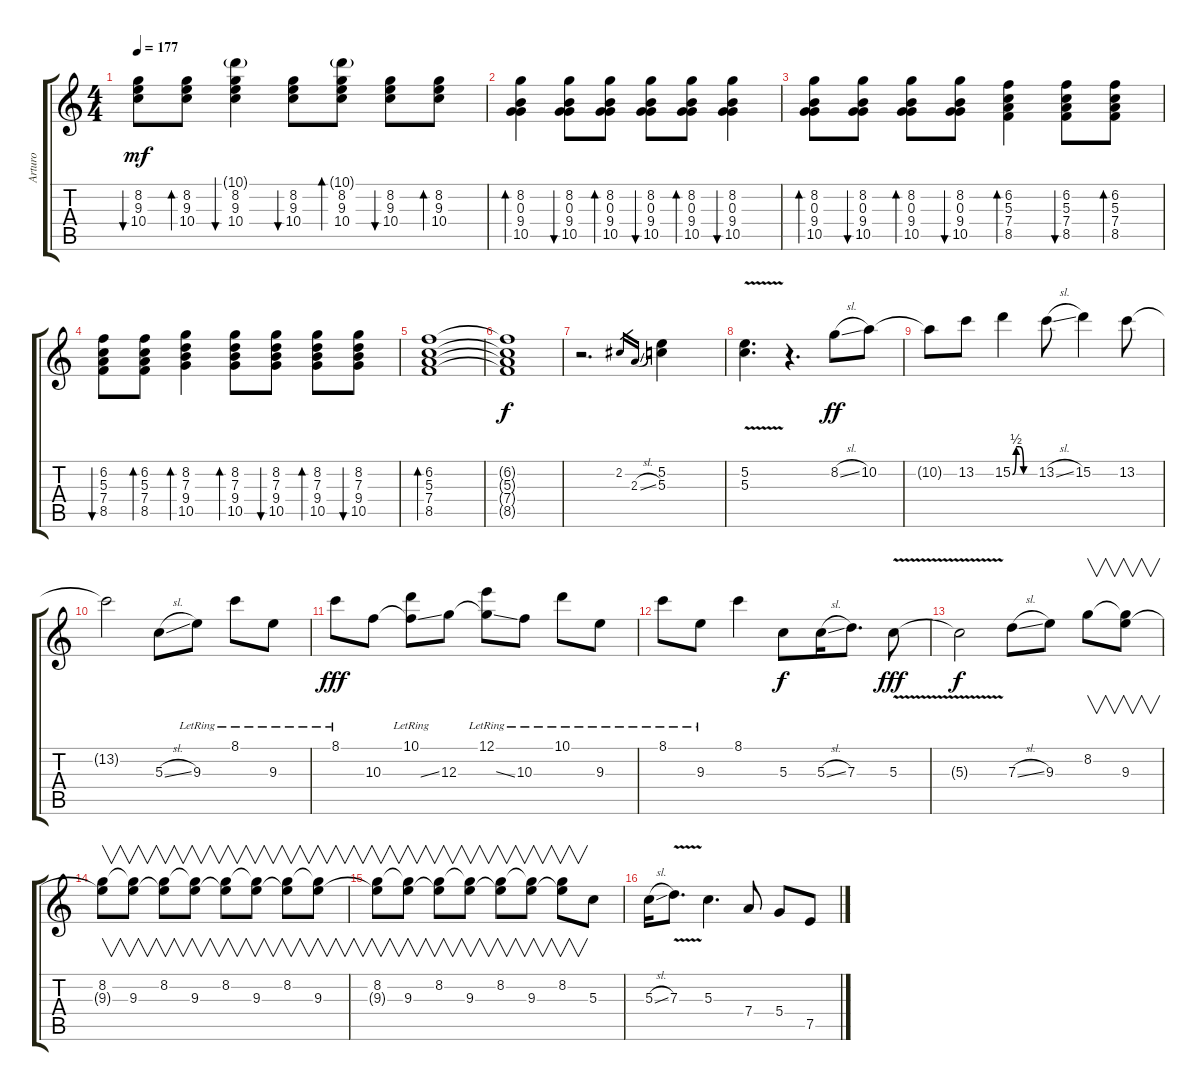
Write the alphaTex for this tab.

\track ("Arturo" "Arturo") {instrument acousticguitarsteel}
\staff {score tabs}
\tuning (E4 B3 G3 D3 A2 E2) {hide}
\ts (4 4)
\tempo 177
\clef g2
\ks c
(8.2 9.3 10.4).8{bu 30 dy mf} (8.2 9.3 10.4).8{bd 30} (10.1{g} 8.2 9.3 10.4).4{bu 30} (8.2 9.3 10.4).8{bu 30} (10.1{g} 8.2 9.3 10.4).8{bd 30} (8.2 9.3 10.4).8{bu 30} (8.2 9.3 10.4).8{bd 30} |
(8.2 0.3 9.4 10.5).4{bd 30} (8.2 0.3 9.4 10.5).8{bu 30} (8.2 0.3 9.4 10.5).8{bd 30} (8.2 0.3 9.4 10.5).8{bu 30} (8.2 0.3 9.4 10.5).8{bd 30} (8.2 0.3 9.4 10.5).4{bu 30} |
(8.2 0.3 9.4 10.5).8{bd 30} (8.2 0.3 9.4 10.5).8{bu 30} (8.2 0.3 9.4 10.5).8{bd 30} (8.2 0.3 9.4 10.5).8{bu 30} (6.2 5.3 7.4 8.5).4{bd 30} (6.2 5.3 7.4 8.5).8{bu 30} (6.2 5.3 7.4 8.5).8{bd 30} |
(6.2 5.3 7.4 8.5).8{bu 30} (6.2 5.3 7.4 8.5).8{bd 30} (8.2 7.3 9.4 10.5).4{bd 30} (8.2 7.3 9.4 10.5).8{bd 30} (8.2 7.3 9.4 10.5).8{bu 30} (8.2 7.3 9.4 10.5).8{bd 30} (8.2 7.3 9.4 10.5).8{bu 30} |
(6.2 5.3 7.4 8.5).1{bd 30} |
(6.2{t} 5.3{t} 7.4{t} 8.5{t}).1{dy f} |
r.2{d} 2.2.16{gr} 2.3{sl}.16{gr} (5.2 5.3).4 |
(5.2{v} 5.3).4{d} r.4{d} 8.2{sl}.8{dy ff} 10.2.8 |
10.2{t}.8 13.2.8 15.2{be (custom 0 0 10 2 20 2 30 0 60 0)}.4 13.2{sl}.8 15.2.4 13.2.8 |
13.2{t}.2 5.3{sl}.8 9.3{lr}.8 8.1{lr}.8 9.3{lr}.8 |
8.1{lr}.8{dy fff} 10.3.8 (10.1{lr} 10.3{ss t}).8 12.3.8 (12.1{lr} 12.3{ss t}).8 10.3{lr}.8 10.1{lr}.8 9.3{lr}.8 |
8.1{lr}.8 9.3{lr}.8 8.1.4 5.3.8{dy f} 5.3{sl}.16 7.3.8{d} 5.3{v}.8{dy fff} |
5.3{t}.2{dy f} 7.3{sl}.8 9.3.8 8.2.8{v} (8.2{t} 9.3).8{v} |
(8.2 9.3{t}).8{v} (8.2{t} 9.3).8{v} (8.2 9.3{t}).8{v} (8.2{t} 9.3).8{v} (8.2 9.3{t}).8{v} (8.2{t} 9.3).8{v} (8.2 9.3{t}).8{v} (8.2{t} 9.3).8{v} |
(8.2 9.3{t}).8{v} (8.2{t} 9.3).8{v} (8.2 9.3{t}).8{v} (8.2{t} 9.3).8{v} (8.2 9.3{t}).8{v} (8.2{t} 9.3).8{v} (8.2 9.3{t}).8{v} 5.3.8 |
5.3{sl}.16 7.3{v}.8{d} 5.3.4{d} 7.4.8 5.4.8 7.5.8
